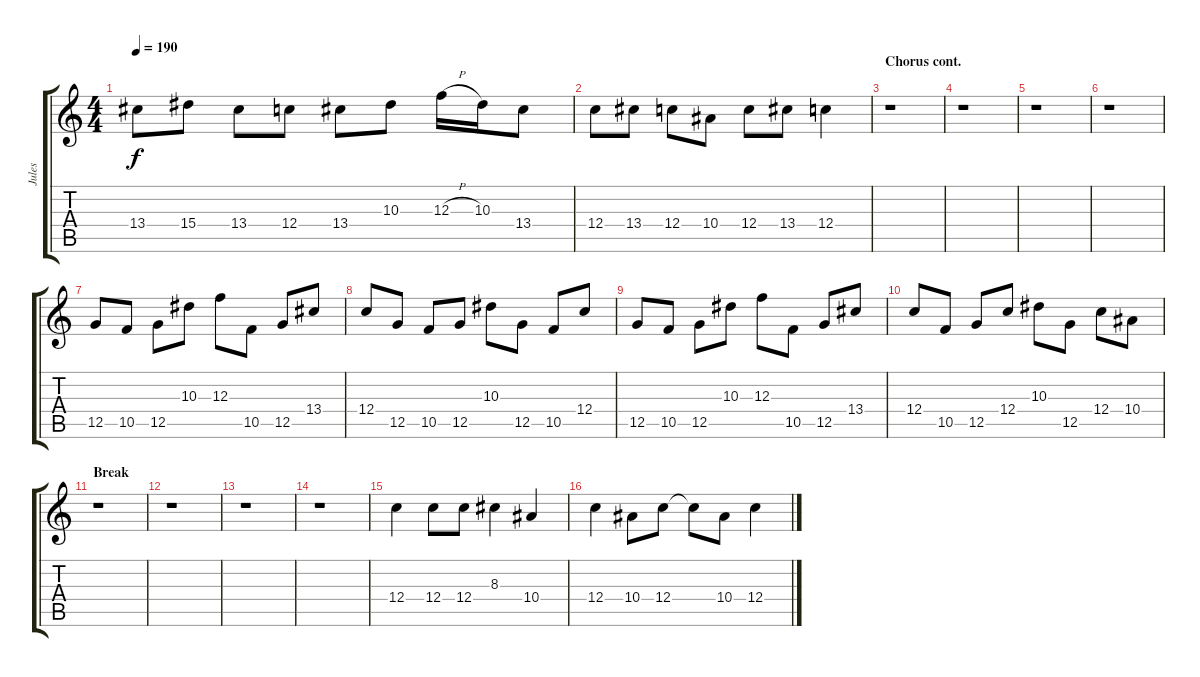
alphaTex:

\track ("Jules" "Jules") {instrument overdrivenguitar}
\staff {score tabs}
\tuning (D4 A3 F3 C3 G2 C2) {hide}
\ts (4 4)
\tempo 190
\clef g2
\ks aminor
13.4.8{dy f} 15.4.8 13.4.8 12.4.8 13.4.8 10.3.8 12.3{h}.16 10.3.16 13.4.8 |
12.4.8 13.4.8 12.4.8 10.4.8 12.4.8 13.4.8 12.4.4 |
\section ("" "Chorus cont.")
r.1 |
r.1 |
r.1 |
r.1 |
12.5.8 10.5.8 12.5.8 10.3.8 12.3.8 10.5.8 12.5.8 13.4.8 |
12.4.8 12.5.8 10.5.8 12.5.8 10.3.8 12.5.8 10.5.8 12.4.8 |
12.5.8 10.5.8 12.5.8 10.3.8 12.3.8 10.5.8 12.5.8 13.4.8 |
12.4.8 10.5.8 12.5.8 12.4.8 10.3.8 12.5.8 12.4.8 10.4.8 |
\section ("" "Break")
r.1 |
r.1 |
r.1 |
r.1 |
12.4.4 12.4.8 12.4.8 8.3.4 10.4.4 |
12.4.4 10.4.8 12.4.8 12.4{t}.8 10.4.8 12.4.4
